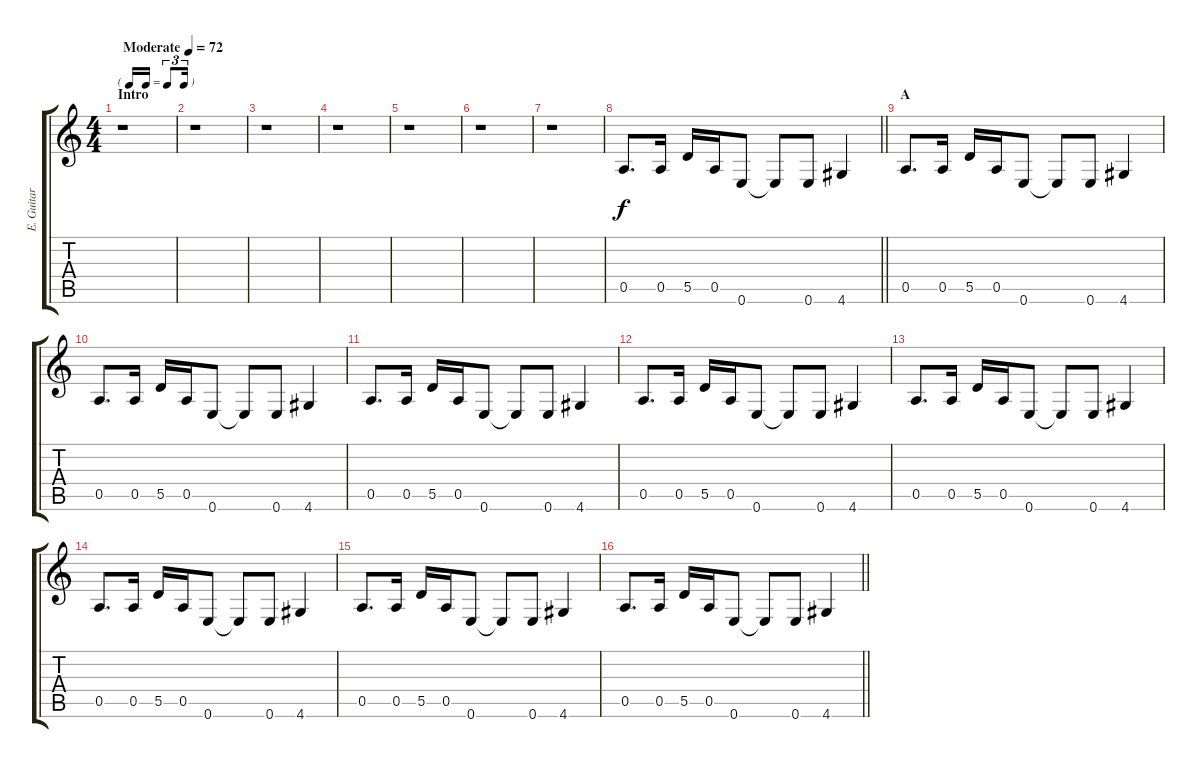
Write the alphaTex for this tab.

\track ("E. Guitar III" "E. Guitar ") {instrument overdrivenguitar}
\staff {score tabs}
\tuning (E4 B3 G3 D3 A2 E2) {hide}
\ts (4 4)
\tf triplet16th
\section ("" "Intro")
\tempo (72 "Moderate")
\clef g2
\ks c
r.1{dy f instrument overdrivenguitar} |
r.1 |
r.1 |
r.1 |
r.1 |
r.1 |
r.1 |
\barLineRight lightlight
0.5.8{d} 0.5.16 5.5.16 0.5.16 0.6.8 0.6{t}.8 0.6.8 4.6.4 |
\section ("" "A")
0.5.8{d} 0.5.16 5.5.16 0.5.16 0.6.8 0.6{t}.8 0.6.8 4.6.4 |
0.5.8{d} 0.5.16 5.5.16 0.5.16 0.6.8 0.6{t}.8 0.6.8 4.6.4 |
0.5.8{d} 0.5.16 5.5.16 0.5.16 0.6.8 0.6{t}.8 0.6.8 4.6.4 |
0.5.8{d} 0.5.16 5.5.16 0.5.16 0.6.8 0.6{t}.8 0.6.8 4.6.4 |
0.5.8{d} 0.5.16 5.5.16 0.5.16 0.6.8 0.6{t}.8 0.6.8 4.6.4 |
0.5.8{d} 0.5.16 5.5.16 0.5.16 0.6.8 0.6{t}.8 0.6.8 4.6.4 |
0.5.8{d} 0.5.16 5.5.16 0.5.16 0.6.8 0.6{t}.8 0.6.8 4.6.4 |
\barLineRight lightlight
0.5.8{d} 0.5.16 5.5.16 0.5.16 0.6.8 0.6{t}.8 0.6.8 4.6.4
